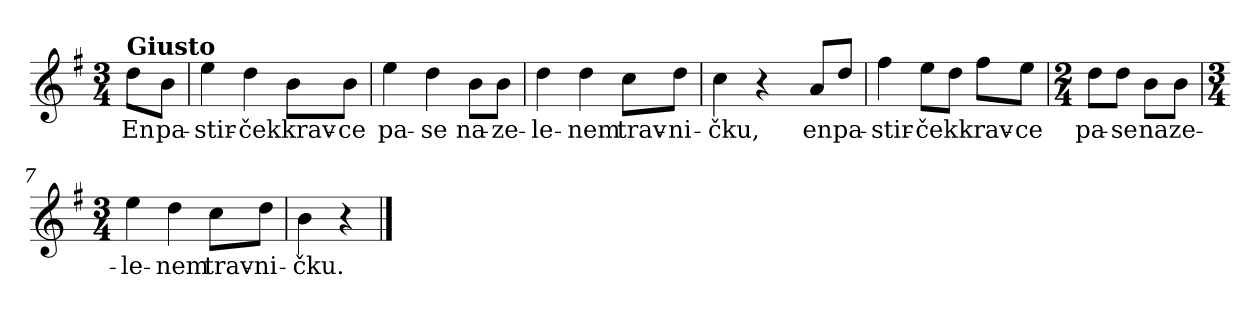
**kern	**text
*part1	*part1
*staff1	*staff1
*clefG2	*
*k[f#]	*
*G:	*
*M3/4	*
=	=
!LO:TX:a:B:t=Giusto	!
8dd\L	En
*MM112	*
8b\J	pa-
=1	=1
4ee\	-stir-
4dd\	-ček
8b\L	krav-
8b\J	-ce
=2	=2
4ee\	pa-
4dd\	-se
8b\L	na-
8b\J	-ze-
=3	=3
4dd\	-le-
4dd\	-nem
8cc\L	trav-
8dd\J	-ni-
=4	=4
4cc\	-čku,
4r	.
=4X1-	=4X1-
8a/L	en
8dd/J	pa-
=5	=5
4ff#\	-stir-
8ee\L	-ček
8dd\J	.
8ff#\L	krav-
8ee\J	-ce
!!LO:LB:g=z
=6	=6
*M2/4	*
8dd\L	pa-
8dd\J	-se
8b\L	na
8b\J	ze-
=7	=7
*M3/4	*
4ee\	-le-
4dd\	-nem
8cc\L	trav-
8dd\J	-ni-
=8	=8
4b\	-čku.
4r	.
==	==
*-	*-
